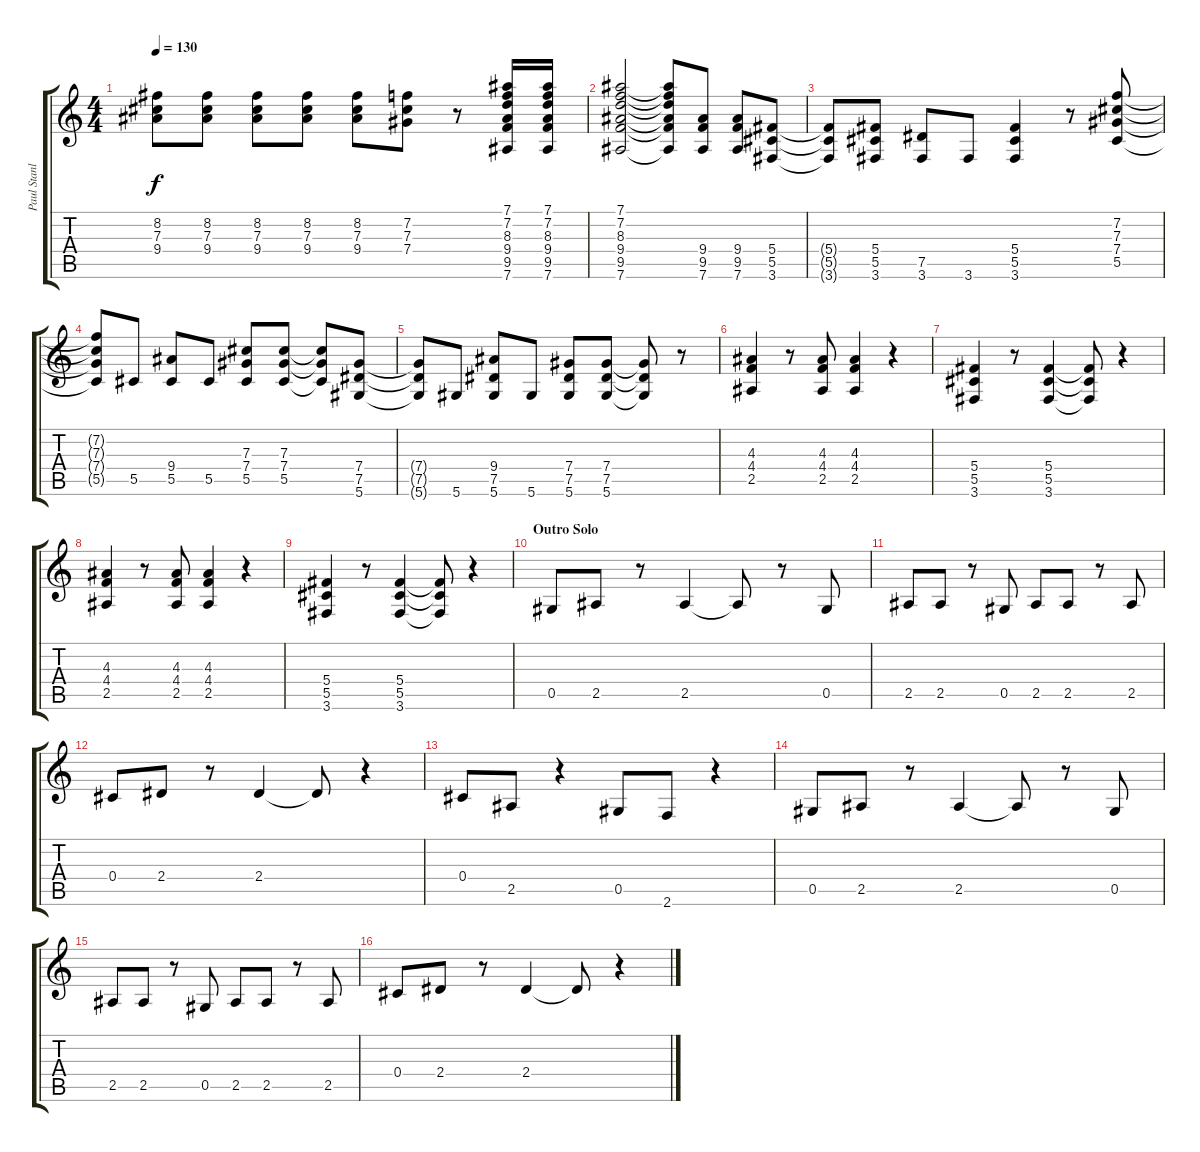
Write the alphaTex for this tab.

\track ("Paul Stanley" "Paul Stanl") {instrument distortionguitar}
\staff {score tabs}
\tuning (Eb4 Bb3 Gb3 Db3 Ab2 Eb2) {hide}
\ts (4 4)
\tempo 130
\clef g2
\ks c
(8.2 7.3 9.4).8{dy f} (8.2 7.3 9.4).8 (8.2 7.3 9.4).8 (8.2 7.3 9.4).8 (8.2 7.3 9.4).8 (7.2 7.3 7.4).8 r.8 (7.1 7.2 8.3 9.4 9.5 7.6).16 (7.1 7.2 8.3 9.4 9.5 7.6).16 |
(7.1 7.2 8.3 9.4 9.5 7.6).2 (7.1{t} 7.2{t} 8.3{t} 9.4{t} 9.5{t} 7.6{t}).8 (9.4 9.5 7.6).8 (9.4 9.5 7.6).8 (5.4 5.5 3.6).8 |
(5.4{t} 5.5{t} 3.6{t}).8 (5.4 5.5 3.6).8 (7.5 3.6).8 3.6.8 (5.4 5.5 3.6).4 r.8 (7.2 7.3 7.4 5.5).8 |
(7.2{t} 7.3{t} 7.4{t} 5.5{t}).8 5.5.8 (9.4 5.5).8 5.5.8 (7.3 7.4 5.5).8 (7.3 7.4 5.5).8 (7.3{t} 7.4{t} 5.5{t}).8 (7.4 7.5 5.6).8 |
(7.4{t} 7.5{t} 5.6{t}).8 5.6.8 (9.4 7.5 5.6).8 5.6.8 (7.4 7.5 5.6).8 (7.4 7.5 5.6).8 (7.4{t} 7.5{t} 5.6{t}).8 r.8 |
(4.3 4.4 2.5).4 r.8 (4.3 4.4 2.5).8 (4.3 4.4 2.5).4 r.4 |
(5.4 5.5 3.6).4 r.8 (5.4 5.5 3.6).4 (5.4{t} 5.5{t} 3.6{t}).8 r.4 |
(4.3 4.4 2.5).4 r.8 (4.3 4.4 2.5).8 (4.3 4.4 2.5).4 r.4 |
(5.4 5.5 3.6).4 r.8 (5.4 5.5 3.6).4 (5.4{t} 5.5{t} 3.6{t}).8 r.4 |
\section ("" "Outro Solo")
0.5.8 2.5.8 r.8 2.5.4 2.5{t}.8 r.8 0.5.8 |
2.5.8 2.5.8 r.8 0.5.8 2.5.8 2.5.8 r.8 2.5.8 |
0.4.8 2.4.8 r.8 2.4.4 2.4{t}.8 r.4 |
0.4.8 2.5.8 r.4 0.5.8 2.6.8 r.4 |
0.5.8 2.5.8 r.8 2.5.4 2.5{t}.8 r.8 0.5.8 |
2.5.8 2.5.8 r.8 0.5.8 2.5.8 2.5.8 r.8 2.5.8 |
0.4.8 2.4.8 r.8 2.4.4 2.4{t}.8 r.4
